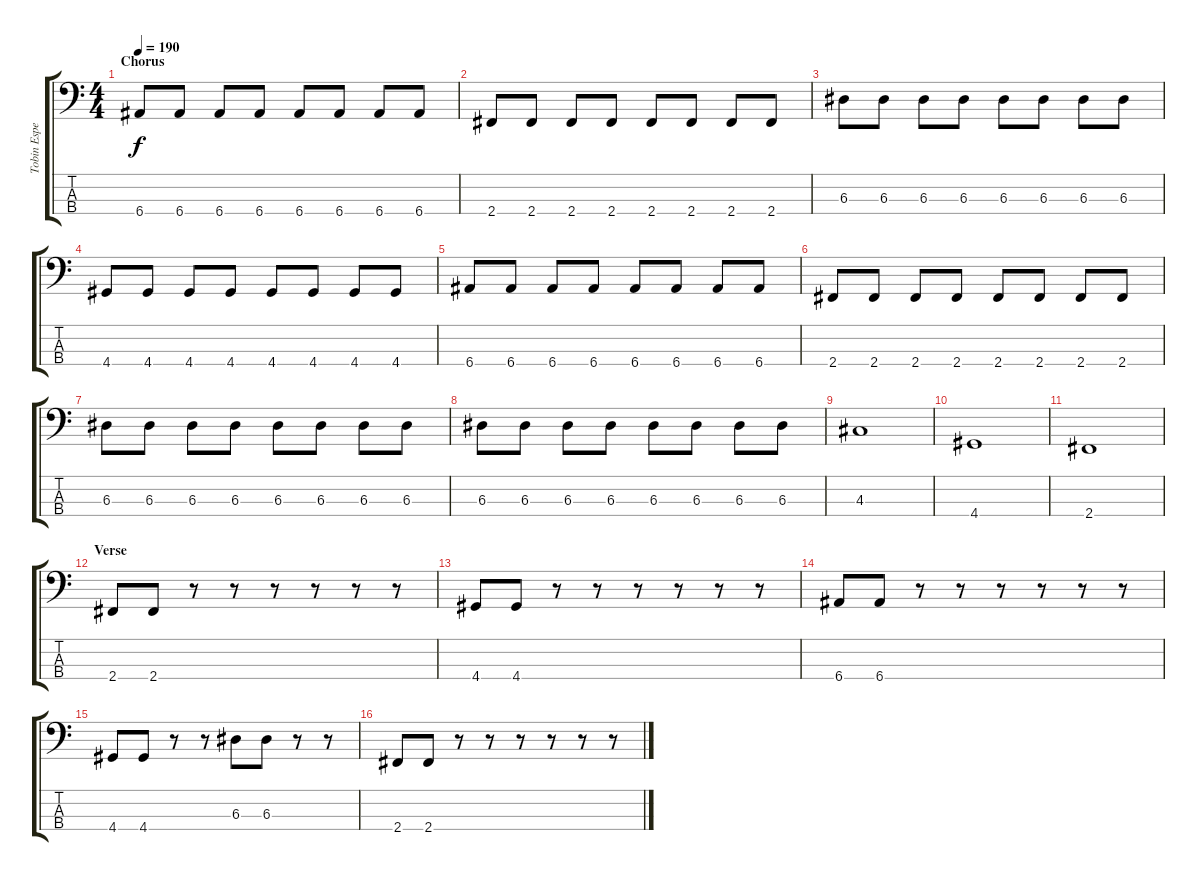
\track ("Tobin Esperance" "Tobin Espe") {instrument electricbassfinger}
\staff {score tabs}
\tuning (G2 D2 A1 E1) {hide}
\ts (4 4)
\section ("" "Chorus")
\tempo 190
\clef f4
\ks c
6.4.8{dy f} 6.4.8 6.4.8 6.4.8 6.4.8 6.4.8 6.4.8 6.4.8 |
2.4.8 2.4.8 2.4.8 2.4.8 2.4.8 2.4.8 2.4.8 2.4.8 |
6.3.8 6.3.8 6.3.8 6.3.8 6.3.8 6.3.8 6.3.8 6.3.8 |
4.4.8 4.4.8 4.4.8 4.4.8 4.4.8 4.4.8 4.4.8 4.4.8 |
6.4.8 6.4.8 6.4.8 6.4.8 6.4.8 6.4.8 6.4.8 6.4.8 |
2.4.8 2.4.8 2.4.8 2.4.8 2.4.8 2.4.8 2.4.8 2.4.8 |
6.3.8 6.3.8 6.3.8 6.3.8 6.3.8 6.3.8 6.3.8 6.3.8 |
6.3.8 6.3.8 6.3.8 6.3.8 6.3.8 6.3.8 6.3.8 6.3.8 |
4.3.1 |
4.4.1 |
2.4.1 |
\section ("" "Verse")
2.4.8 2.4.8 r.8 r.8 r.8 r.8 r.8 r.8 |
4.4.8 4.4.8 r.8 r.8 r.8 r.8 r.8 r.8 |
6.4.8 6.4.8 r.8 r.8 r.8 r.8 r.8 r.8 |
4.4.8 4.4.8 r.8 r.8 6.3.8 6.3.8 r.8 r.8 |
2.4.8 2.4.8 r.8 r.8 r.8 r.8 r.8 r.8
